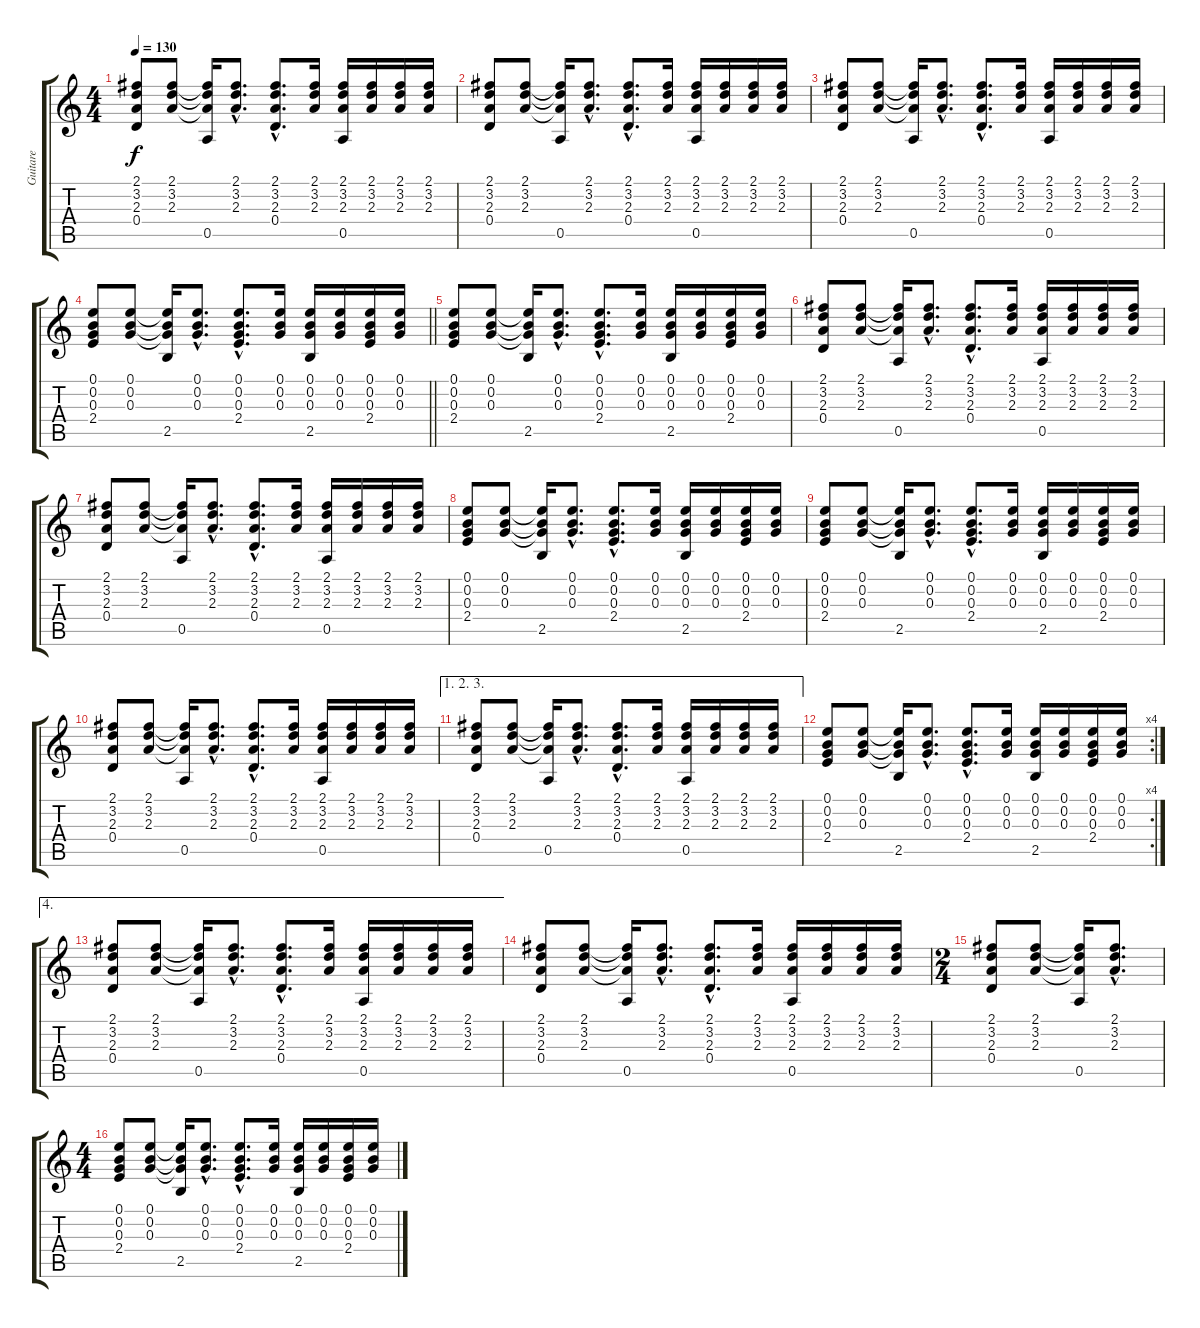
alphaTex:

\track ("Guitare" "Guitare") {instrument acousticguitarnylon}
\staff {score tabs}
\tuning (E4 B3 G3 D3 A2 E2) {hide}
\ts (4 4)
\tempo 130
\clef g2
\ks c
(2.1 3.2 2.3 0.4).8{dy f} (2.1 3.2 2.3).8 (2.1{t} 3.2{t} 2.3{t} 0.5).16 (2.1{hac} 3.2{hac} 2.3{hac}).8{d} (2.1{hac} 3.2{hac} 2.3{hac} 0.4{hac}).8{d} (2.1 3.2 2.3).16 (2.1 3.2 2.3 0.5).16 (2.1 3.2 2.3).16 (2.1 3.2 2.3).16 (2.1 3.2 2.3).16 |
(2.1 3.2 2.3 0.4).8 (2.1 3.2 2.3).8 (2.1{t} 3.2{t} 2.3{t} 0.5).16 (2.1{hac} 3.2{hac} 2.3{hac}).8{d} (2.1{hac} 3.2{hac} 2.3{hac} 0.4{hac}).8{d} (2.1 3.2 2.3).16 (2.1 3.2 2.3 0.5).16 (2.1 3.2 2.3).16 (2.1 3.2 2.3).16 (2.1 3.2 2.3).16 |
(2.1 3.2 2.3 0.4).8 (2.1 3.2 2.3).8 (2.1{t} 3.2{t} 2.3{t} 0.5).16 (2.1{hac} 3.2{hac} 2.3{hac}).8{d} (2.1{hac} 3.2{hac} 2.3{hac} 0.4{hac}).8{d} (2.1 3.2 2.3).16 (2.1 3.2 2.3 0.5).16 (2.1 3.2 2.3).16 (2.1 3.2 2.3).16 (2.1 3.2 2.3).16 |
\barLineRight lightlight
(0.1 0.2 0.3 2.4).8 (0.1 0.2 0.3).8 (0.1{t} 0.2{t} 0.3{t} 2.5).16 (0.1{hac} 0.2{hac} 0.3{hac}).8{d} (0.1{hac} 0.2{hac} 0.3{hac} 2.4).8{d} (0.1 0.2 0.3).16 (0.1 0.2 0.3 2.5).16 (0.1 0.2 0.3).16 (0.1 0.2 0.3 2.4).16 (0.1 0.2 0.3).16 |
(0.1 0.2 0.3 2.4).8 (0.1 0.2 0.3).8 (0.1{t} 0.2{t} 0.3{t} 2.5).16 (0.1{hac} 0.2{hac} 0.3{hac}).8{d} (0.1{hac} 0.2{hac} 0.3{hac} 2.4).8{d} (0.1 0.2 0.3).16 (0.1 0.2 0.3 2.5).16 (0.1 0.2 0.3).16 (0.1 0.2 0.3 2.4).16 (0.1 0.2 0.3).16 |
(2.1 3.2 2.3 0.4).8 (2.1 3.2 2.3).8 (2.1{t} 3.2{t} 2.3{t} 0.5).16 (2.1{hac} 3.2{hac} 2.3{hac}).8{d} (2.1{hac} 3.2{hac} 2.3{hac} 0.4{hac}).8{d} (2.1 3.2 2.3).16 (2.1 3.2 2.3 0.5).16 (2.1 3.2 2.3).16 (2.1 3.2 2.3).16 (2.1 3.2 2.3).16 |
(2.1 3.2 2.3 0.4).8 (2.1 3.2 2.3).8 (2.1{t} 3.2{t} 2.3{t} 0.5).16 (2.1{hac} 3.2{hac} 2.3{hac}).8{d} (2.1{hac} 3.2{hac} 2.3{hac} 0.4{hac}).8{d} (2.1 3.2 2.3).16 (2.1 3.2 2.3 0.5).16 (2.1 3.2 2.3).16 (2.1 3.2 2.3).16 (2.1 3.2 2.3).16 |
(0.1 0.2 0.3 2.4).8 (0.1 0.2 0.3).8 (0.1{t} 0.2{t} 0.3{t} 2.5).16 (0.1{hac} 0.2{hac} 0.3{hac}).8{d} (0.1{hac} 0.2{hac} 0.3{hac} 2.4).8{d} (0.1 0.2 0.3).16 (0.1 0.2 0.3 2.5).16 (0.1 0.2 0.3).16 (0.1 0.2 0.3 2.4).16 (0.1 0.2 0.3).16 |
(0.1 0.2 0.3 2.4).8 (0.1 0.2 0.3).8 (0.1{t} 0.2{t} 0.3{t} 2.5).16 (0.1{hac} 0.2{hac} 0.3{hac}).8{d} (0.1{hac} 0.2{hac} 0.3{hac} 2.4).8{d} (0.1 0.2 0.3).16 (0.1 0.2 0.3 2.5).16 (0.1 0.2 0.3).16 (0.1 0.2 0.3 2.4).16 (0.1 0.2 0.3).16 |
(2.1 3.2 2.3 0.4).8 (2.1 3.2 2.3).8 (2.1{t} 3.2{t} 2.3{t} 0.5).16 (2.1{hac} 3.2{hac} 2.3{hac}).8{d} (2.1{hac} 3.2{hac} 2.3{hac} 0.4{hac}).8{d} (2.1 3.2 2.3).16 (2.1 3.2 2.3 0.5).16 (2.1 3.2 2.3).16 (2.1 3.2 2.3).16 (2.1 3.2 2.3).16 |
\ae (1 2 3)
(2.1 3.2 2.3 0.4).8 (2.1 3.2 2.3).8 (2.1{t} 3.2{t} 2.3{t} 0.5).16 (2.1{hac} 3.2{hac} 2.3{hac}).8{d} (2.1{hac} 3.2{hac} 2.3{hac} 0.4{hac}).8{d} (2.1 3.2 2.3).16 (2.1 3.2 2.3 0.5).16 (2.1 3.2 2.3).16 (2.1 3.2 2.3).16 (2.1 3.2 2.3).16 |
\rc 4
(0.1 0.2 0.3 2.4).8 (0.1 0.2 0.3).8 (0.1{t} 0.2{t} 0.3{t} 2.5).16 (0.1{hac} 0.2{hac} 0.3{hac}).8{d} (0.1{hac} 0.2{hac} 0.3{hac} 2.4).8{d} (0.1 0.2 0.3).16 (0.1 0.2 0.3 2.5).16 (0.1 0.2 0.3).16 (0.1 0.2 0.3 2.4).16 (0.1 0.2 0.3).16 |
\ae 4
(2.1 3.2 2.3 0.4).8 (2.1 3.2 2.3).8 (2.1{t} 3.2{t} 2.3{t} 0.5).16 (2.1{hac} 3.2{hac} 2.3{hac}).8{d} (2.1{hac} 3.2{hac} 2.3{hac} 0.4{hac}).8{d} (2.1 3.2 2.3).16 (2.1 3.2 2.3 0.5).16 (2.1 3.2 2.3).16 (2.1 3.2 2.3).16 (2.1 3.2 2.3).16 |
(2.1 3.2 2.3 0.4).8 (2.1 3.2 2.3).8 (2.1{t} 3.2{t} 2.3{t} 0.5).16 (2.1{hac} 3.2{hac} 2.3{hac}).8{d} (2.1{hac} 3.2{hac} 2.3{hac} 0.4{hac}).8{d} (2.1 3.2 2.3).16 (2.1 3.2 2.3 0.5).16 (2.1 3.2 2.3).16 (2.1 3.2 2.3).16 (2.1 3.2 2.3).16 |
\ts (2 4)
(2.1 3.2 2.3 0.4).8 (2.1 3.2 2.3).8 (2.1{t} 3.2{t} 2.3{t} 0.5).16 (2.1{hac} 3.2{hac} 2.3{hac}).8{d} |
\ts (4 4)
(0.1 0.2 0.3 2.4).8 (0.1 0.2 0.3).8 (0.1{t} 0.2{t} 0.3{t} 2.5).16 (0.1{hac} 0.2{hac} 0.3{hac}).8{d} (0.1{hac} 0.2{hac} 0.3{hac} 2.4).8{d} (0.1 0.2 0.3).16 (0.1 0.2 0.3 2.5).16 (0.1 0.2 0.3).16 (0.1 0.2 0.3 2.4).16 (0.1 0.2 0.3).16
